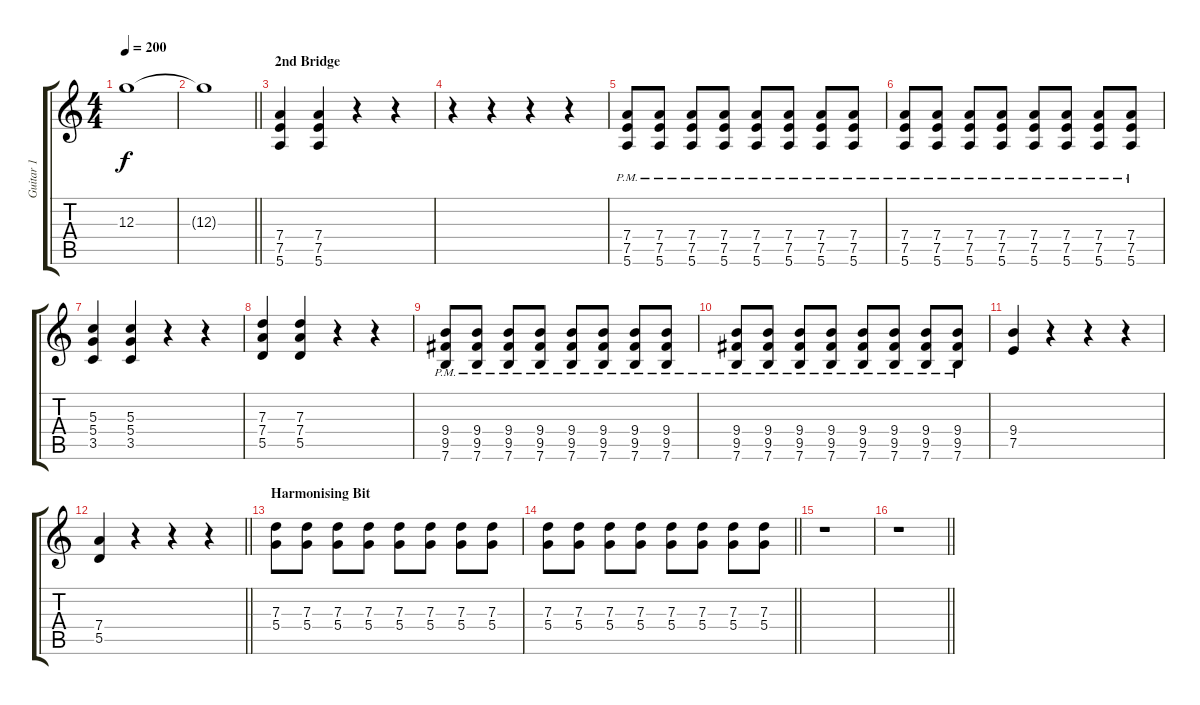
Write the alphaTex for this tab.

\track ("Guitar 1" "Guitar 1") {instrument overdrivenguitar}
\staff {score tabs}
\tuning (E4 B3 G3 D3 A2 E2) {hide}
\ts (4 4)
\tempo 200
\clef g2
\ks c
12.3.1{dy f} |
\barLineRight lightlight
12.3{t}.1 |
\section ("" "2nd Bridge")
(7.4 7.5 5.6).4 (7.4 7.5 5.6).4 r.4 r.4 |
r.4 r.4 r.4 r.4 |
(7.4 7.5{pm} 5.6{pm}).8 (7.4 7.5{pm} 5.6{pm}).8 (7.4 7.5{pm} 5.6{pm}).8 (7.4 7.5{pm} 5.6{pm}).8 (7.4 7.5{pm} 5.6{pm}).8 (7.4 7.5{pm} 5.6{pm}).8 (7.4 7.5{pm} 5.6{pm}).8 (7.4 7.5{pm} 5.6{pm}).8 |
(7.4 7.5{pm} 5.6{pm}).8 (7.4 7.5{pm} 5.6{pm}).8 (7.4 7.5{pm} 5.6{pm}).8 (7.4 7.5{pm} 5.6{pm}).8 (7.4 7.5{pm} 5.6{pm}).8 (7.4 7.5{pm} 5.6{pm}).8 (7.4 7.5{pm} 5.6{pm}).8 (7.4 7.5{pm} 5.6{pm}).8 |
(5.3 5.4 3.5).4 (5.3 5.4 3.5).4 r.4 r.4 |
(7.3 7.4 5.5).4 (7.3 7.4 5.5).4 r.4 r.4 |
(9.4{pm} 9.5{pm} 7.6{pm}).8 (9.4{pm} 9.5{pm} 7.6{pm}).8 (9.4{pm} 9.5{pm} 7.6{pm}).8 (9.4{pm} 9.5{pm} 7.6{pm}).8 (9.4{pm} 9.5{pm} 7.6{pm}).8 (9.4{pm} 9.5{pm} 7.6{pm}).8 (9.4{pm} 9.5{pm} 7.6{pm}).8 (9.4{pm} 9.5{pm} 7.6{pm}).8 |
(9.4{pm} 9.5{pm} 7.6{pm}).8 (9.4{pm} 9.5{pm} 7.6{pm}).8 (9.4{pm} 9.5{pm} 7.6{pm}).8 (9.4{pm} 9.5{pm} 7.6{pm}).8 (9.4{pm} 9.5{pm} 7.6{pm}).8 (9.4{pm} 9.5{pm} 7.6{pm}).8 (9.4{pm} 9.5{pm} 7.6{pm}).8 (9.4{pm} 9.5{pm} 7.6{pm}).8 |
(9.4 7.5).4 r.4 r.4 r.4 |
\barLineRight lightlight
(7.4 5.5).4 r.4 r.4 r.4 |
\section ("" "Harmonising Bit")
(7.3 5.4).8 (7.3 5.4).8 (7.3 5.4).8 (7.3 5.4).8 (7.3 5.4).8 (7.3 5.4).8 (7.3 5.4).8 (7.3 5.4).8 |
\barLineRight lightlight
(7.3 5.4).8 (7.3 5.4).8 (7.3 5.4).8 (7.3 5.4).8 (7.3 5.4).8 (7.3 5.4).8 (7.3 5.4).8 (7.3 5.4).8 |
r.1 |
\barLineRight lightlight
r.1
